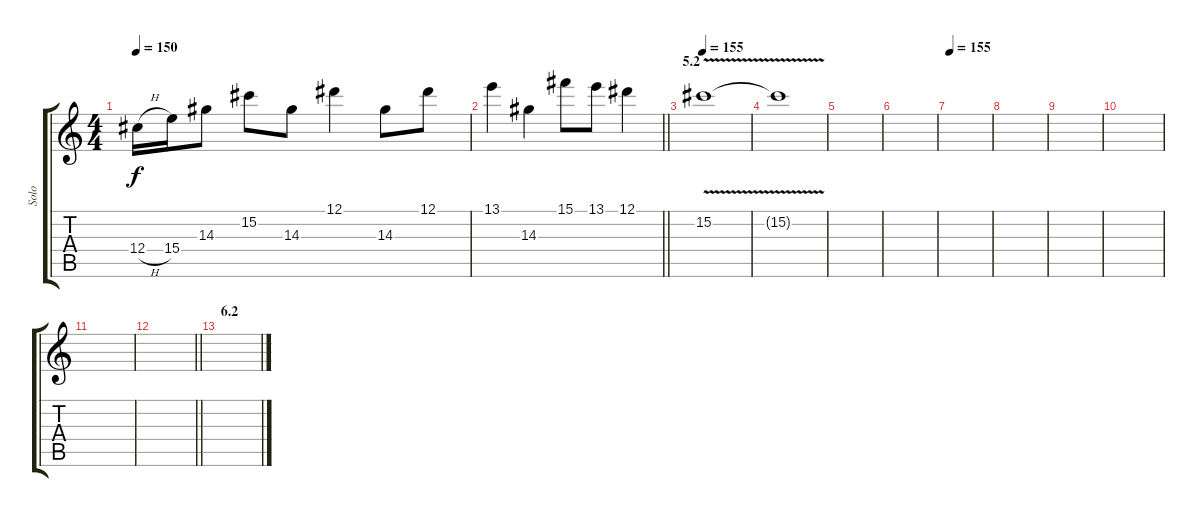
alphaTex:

\track ("Solo" "Solo") {instrument distortionguitar}
\staff {score tabs}
\tuning (Eb4 Bb3 Gb3 Db3 Ab2 Eb2) {hide}
\ts (4 4)
\tempo 150
\clef g2
\ks c
12.4{h}.16{dy f} 15.4.16 14.3.8 15.2.8 14.3.8 12.1.4 14.3.8 12.1.8 |
\barLineRight lightlight
13.1.4 14.3.4 15.1.8 13.1.8 12.1.4 |
\section ("" "5.2")
\tempo 155
15.2{v}.1{volume 0} |
15.2{t}.1 |
|
|
\tempo 155
|
|
|
|
|
\barLineRight lightlight
|
\section ("" "6.2")
